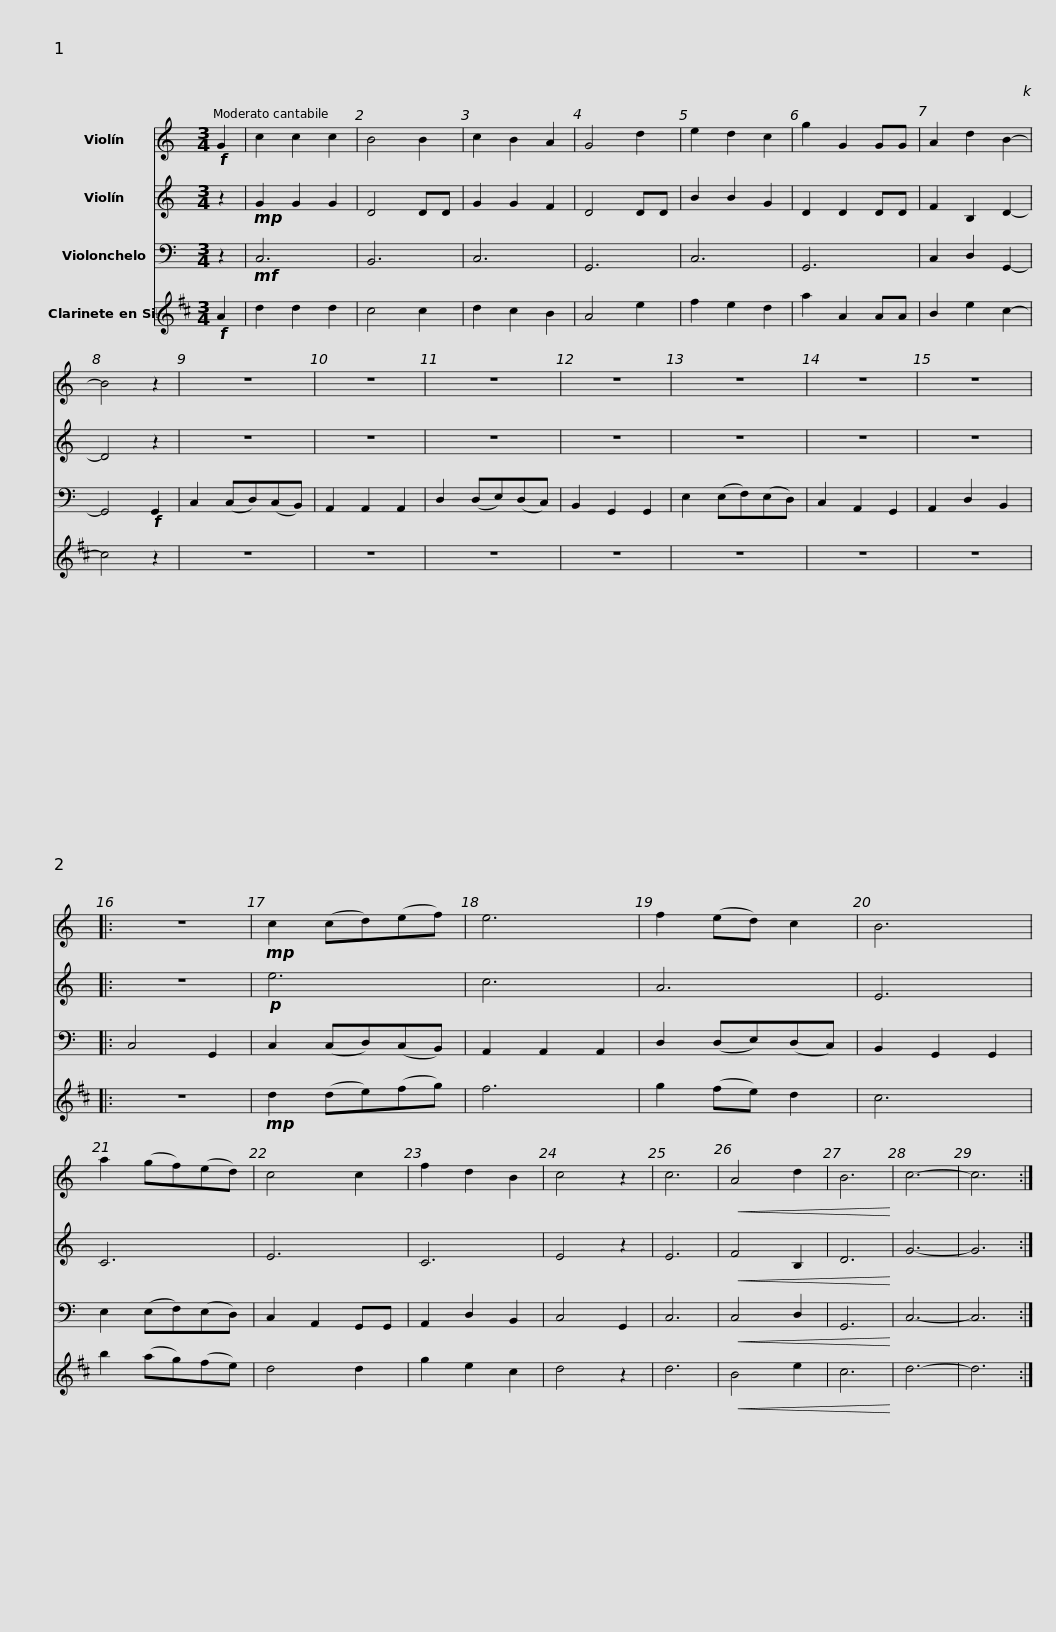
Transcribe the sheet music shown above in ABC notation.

X:1
%%score 1 2 3 4
L:1/8
M:3/4
I:linebreak $
K:C
V:1 treble
V:2 treble
V:3 bass
V:4 treble transpose=-2
V:1
!f! G2 | c2 c2 c2 | B4 B2 | c2 B2 A2 | G4 d2 | %5
 e2 d2 c2 | g2 G2 GG | A2 d2 B2- | B4 z2 | z6 |$ %10
 z6 | z6 | z6 | z6 | z6 | %15
 z6 |:$ z6 |!mp! c2 (cd)(ef) | e6 | f2 (ed) c2 | %20
 B6 | a2 (gf)(ed) | c4 c2 | f2 d2 B2 | c4 z2 | %25
 c6 |$!<(! A4 d2 | B6!<)! | c6- | c6 :| %30
V:2
 z2 |!mp! G2 G2 G2 | D4 DD | G2 G2 F2 | D4 DD | %5
 B2 B2 G2 | D2 D2 DD | F2 B,2 D2- | D4 z2 | z6 |$ %10
 z6 | z6 | z6 | z6 | z6 | %15
 z6 |:$ z6 |!p! e6 | c6 | A6 | %20
 E6 | C6 | E6 | C6 | E4 z2 | %25
 E6 |$!<(! F4 B,2 | D6!<)! | G6- | G6 :| %30
V:3
 z2 |!mf! C,6 | B,,6 | C,6 | G,,6 | %5
 C,6 | G,,6 | C,2 D,2 G,,2- | G,,4!f! G,,2 | C,2 (C,D,)(C,B,,) |$ %10
 A,,2 A,,2 A,,2 | D,2 (D,E,)(D,C,) | B,,2 G,,2 G,,2 | E,2 (E,F,)(E,D,) | C,2 A,,2 G,,2 | %15
 A,,2 D,2 B,,2 |:$ C,4 G,,2 | C,2 (C,D,)(C,B,,) | A,,2 A,,2 A,,2 | D,2 (D,E,)(D,C,) | %20
 B,,2 G,,2 G,,2 | E,2 (E,F,)(E,D,) | C,2 A,,2 G,,G,, | A,,2 D,2 B,,2 | C,4 G,,2 | %25
 C,6 |$!<(! C,4 D,2 | G,,6!<)! | C,6- | C,6 :| %30
V:4
[K:D]!f! A2 | d2 d2 d2 | c4 c2 | d2 c2 B2 | A4 e2 | %5
 f2 e2 d2 | a2 A2 AA | B2 e2 c2- | c4 z2 | z6 |$ %10
 z6 | z6 | z6 | z6 | z6 | %15
 z6 |:$ z6 |!mp! d2 (de)(fg) | f6 | g2 (fe) d2 | %20
 c6 | b2 (ag)(fe) | d4 d2 | g2 e2 c2 | d4 z2 | %25
 d6 |$!<(! B4 e2 | c6!<)! | d6- | d6 :| %30
